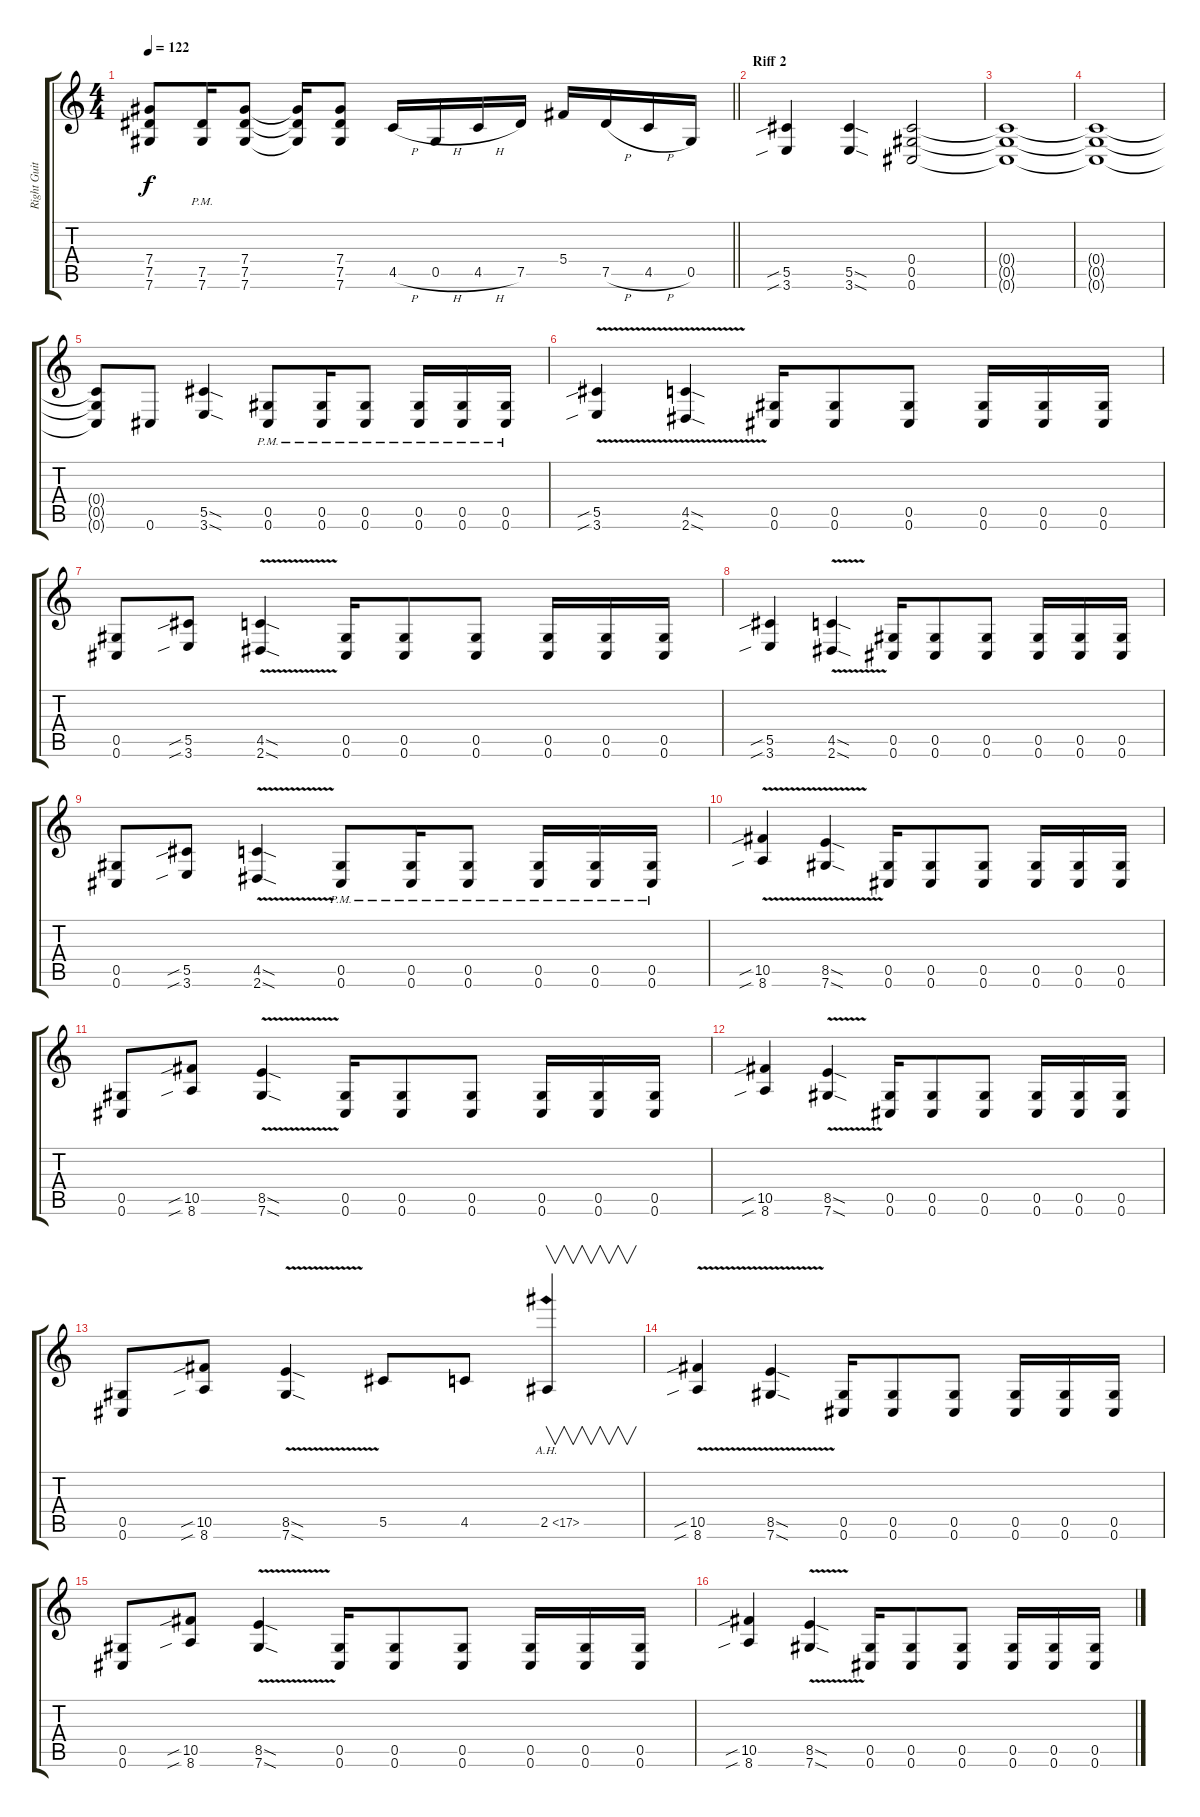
\track ("Right Guitar" "Right Guit") {instrument overdrivenguitar}
\staff {score tabs}
\tuning (Eb4 Bb3 Gb3 Db3 Ab2 Db2) {hide}
\ts (4 4)
\tempo 122
\clef g2
\barLineRight lightlight
\ks c
(7.4 7.5 7.6).8{dy f} (7.5{pm} 7.6{pm}).16 (7.4 7.5 7.6).8 (7.4{t} 7.5{t} 7.6{t}).16 (7.4 7.5 7.6).8 4.5{h}.16 0.5{h}.16 4.5{h}.16 7.5.16 5.4.16 7.5{h}.16 4.5{h}.16 0.5.16 |
\section ("" "Riff 2")
(5.5{sib} 3.6{sib}).4 (5.5{sod} 3.6{sod}).4 (0.4 0.5 0.6).2 |
(0.4{t} 0.5{t} 0.6{t}).1 |
(0.4{t} 0.5{t} 0.6{t}).1 |
(0.4{t} 0.5{t} 0.6{t}).8 0.6.8 (5.5{sod} 3.6{sod}).4 (0.5{pm} 0.6{pm}).8 (0.5{pm} 0.6{pm}).16 (0.5{pm} 0.6{pm}).8 (0.5{pm} 0.6{pm}).16 (0.5{pm} 0.6{pm}).16 (0.5{pm} 0.6{pm}).16 |
(5.5{v sib} 3.6{v sib}).4 (4.5{v sod} 2.6{v sod}).4 (0.5 0.6).16 (0.5 0.6).8 (0.5 0.6).8 (0.5 0.6).16 (0.5 0.6).16 (0.5 0.6).16 |
(0.5 0.6).8 (5.5{sib} 3.6{sib}).8 (4.5{v sod} 2.6{v sod}).4 (0.5 0.6).16 (0.5 0.6).8 (0.5 0.6).8 (0.5 0.6).16 (0.5 0.6).16 (0.5 0.6).16 |
(5.5{sib} 3.6{sib}).4 (4.5{v sod} 2.6{v sod}).4 (0.5 0.6).16 (0.5 0.6).8 (0.5 0.6).8 (0.5 0.6).16 (0.5 0.6).16 (0.5 0.6).16 |
(0.5 0.6).8 (5.5{sib} 3.6{sib}).8 (4.5{v sod} 2.6{v sod}).4 (0.5{pm} 0.6{pm}).8 (0.5{pm} 0.6{pm}).16 (0.5{pm} 0.6{pm}).8 (0.5{pm} 0.6{pm}).16 (0.5{pm} 0.6{pm}).16 (0.5{pm} 0.6{pm}).16 |
(10.5{v sib} 8.6{v sib}).4 (8.5{v sod} 7.6{v sod}).4 (0.5 0.6).16 (0.5 0.6).8 (0.5 0.6).8 (0.5 0.6).16 (0.5 0.6).16 (0.5 0.6).16 |
(0.5 0.6).8 (10.5{sib} 8.6{sib}).8 (8.5{v sod} 7.6{v sod}).4 (0.5 0.6).16 (0.5 0.6).8 (0.5 0.6).8 (0.5 0.6).16 (0.5 0.6).16 (0.5 0.6).16 |
(10.5{sib} 8.6{sib}).4 (8.5{v sod} 7.6{v sod}).4 (0.5 0.6).16 (0.5 0.6).8 (0.5 0.6).8 (0.5 0.6).16 (0.5 0.6).16 (0.5 0.6).16 |
(0.5 0.6).8 (10.5{sib} 8.6{sib}).8 (8.5{v sod} 7.6{v sod}).4 5.5.8 4.5.8 2.5{ah 15}.4{v} |
(10.5{v sib} 8.6{v sib}).4 (8.5{v sod} 7.6{v sod}).4 (0.5 0.6).16 (0.5 0.6).8 (0.5 0.6).8 (0.5 0.6).16 (0.5 0.6).16 (0.5 0.6).16 |
(0.5 0.6).8 (10.5{sib} 8.6{sib}).8 (8.5{v sod} 7.6{v sod}).4 (0.5 0.6).16 (0.5 0.6).8 (0.5 0.6).8 (0.5 0.6).16 (0.5 0.6).16 (0.5 0.6).16 |
(10.5{sib} 8.6{sib}).4 (8.5{v sod} 7.6{v sod}).4 (0.5 0.6).16 (0.5 0.6).8 (0.5 0.6).8 (0.5 0.6).16 (0.5 0.6).16 (0.5 0.6).16
